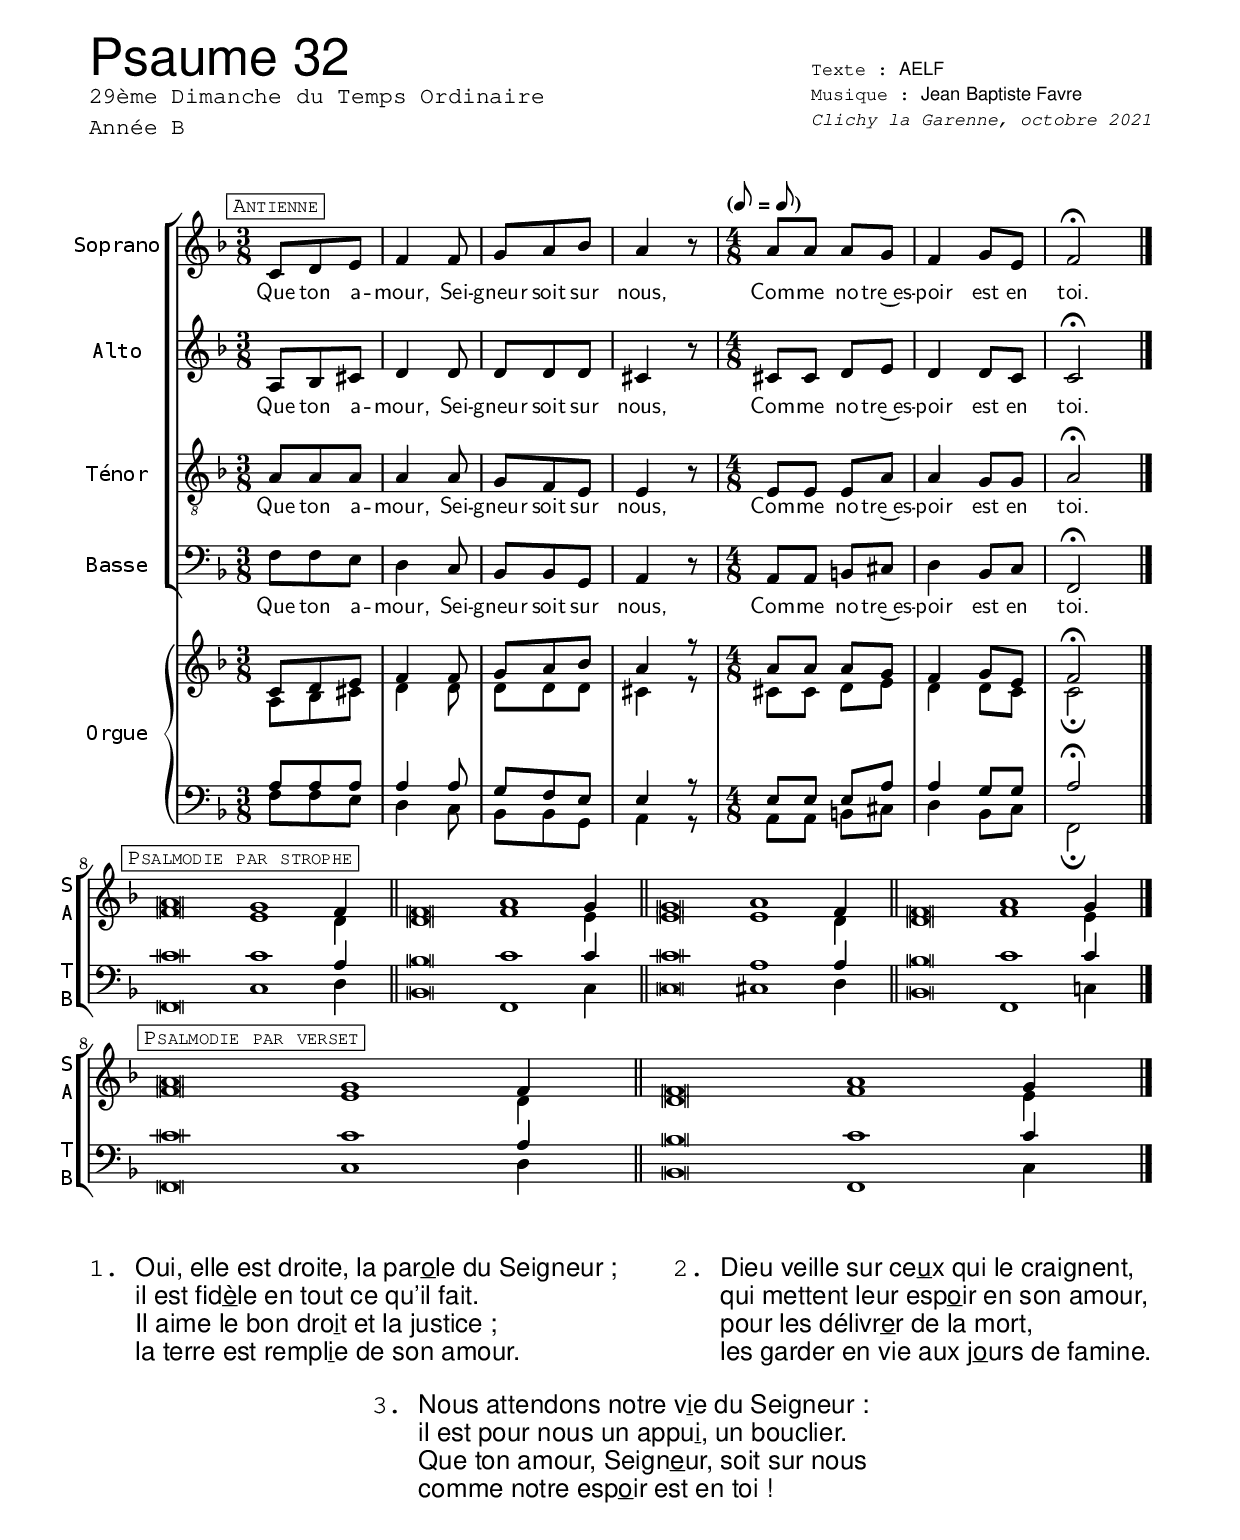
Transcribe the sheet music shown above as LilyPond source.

\version "2.18.2"
\language "english"
\include "../libs/commonFunctions.ily"

tempoVerseRallentando = {
  \set Score.tempoHideNote = ##t
  \tempo 4=60
}
tempoVerseAcelerando = {
  \set Score.tempoHideNote = ##t
  \tempo 2=120
}

scoreHeader = \header {
  title = "Psaume 32"
  subtitle = \markup { \column { "29ème Dimanche du Temps Ordinaire" "Année B" }}
  composer = "Jean Baptiste Favre"
  poet = "AELF"
  date = "Clichy la Garenne, octobre 2021"
}

global = {
  \key f \major
  \time 3/8
}

%%%%%%%%%%%%%%%%%%%%%%%%%%%%%%
%%%%%%%%%% Antiphon %%%%%%%%%%
%%%%%%%%%%%%%%%%%%%%%%%%%%%%%%

antiphonRythm = {
 s4.*4 s2*3 \bar "|." \break
}
antiphonMusicSoprano = \relative c' {
  \markCustom "Antienne"
  c8 d e f4 f8 g a bf a4 r8 \time 4/8 \tempo \markup {
    \concat {
      (
      \smaller \general-align #Y #DOWN \note {8} #1
      " = "
      \smaller \general-align #Y #DOWN \note {8} #1
      )
    }
  } a8 a a g f4 g8 e f2
  }

antiphonMusicAlto = \relative c' {
  a8 bf cs d4 d8 d d d cs4 r8 cs8 cs d e d4 d8 c c2
  }

antiphonMusicTenor =  \relative c' {
  a8 a a a4 a8 g8 f e e4 r8 e8 e e a a4 g8 g a2
  }

antiphonMusicBass =  \relative c {
  f8 f e d4 c8 bf bf g a4 r8 a8 a b cs d4 bf8 c f,2
  }

antiphonLyrics = \lyricmode {
  Que ton a -- mour, Sei -- gneur soit sur nous,
  Com -- me no -- tre~es -- poir est en toi.
  }

antiphonLyricsSoprano = \antiphonLyrics
antiphonLyricsAlto = \antiphonLyrics
antiphonLyricsTenor = \antiphonLyrics
antiphonLyricsBass = \antiphonLyrics

%%%%%%%%%%%%%%%%%%%%%%%%%%%%%%%%%%%%%%%%%%%%%%
%%%%%%%%%%          Verses          %%%%%%%%%%
%%%%%%%%%%%%%%%%%%%%%%%%%%%%%%%%%%%%%%%%%%%%%%
verseStropheRythm = {
  \accidentalStyle forget
  \once \override Score.RehearsalMark.break-align-symbols = #'(clef)
  \markCustom "Psalmodie par strophe" \cadenzaOn
  \tempoVerseAcelerando s\breve s1 \tempoVerseRallentando s4 \bar "||"
  \tempoVerseAcelerando s\breve s1 \tempoVerseRallentando s4 \bar "||"
  \tempoVerseAcelerando s\breve s1 \tempoVerseRallentando s4 \bar "||"
  \tempoVerseAcelerando s\breve s1 \tempoVerseRallentando s4 \bar "|." \break
}
verseRythm = {
  \markCustom "Psalmodie par verset" \cadenzaOn
  \tempoVerseAcelerando s\breve s1 \tempoVerseRallentando s4 \bar "||"
  \tempoVerseAcelerando s\breve s1 \tempoVerseRallentando s4 \bar "|."
}
verseStropheMusicSoprano = \relative c'' {
  a\breve g1 f4
  f\breve a1 g4
  g\breve a1 f4
  f\breve a1 g4
  }
verseMusicSoprano = \relative c'' {
  a\breve g1 f4
  f\breve a1 g4
  }
verseStropheMusicAlto = \relative c' {
  f\breve e1 d4
  d\breve f1 e4
  e\breve e1 d4
  d\breve f1 e4
  }
verseMusicAlto = \relative c' {
  f\breve e1 d4
  d\breve f1 e4
  }

verseStropheMusicTenor = \relative c' {
  c\breve c1 a4
  bf\breve c1 c4
  c\breve a1 a4
  bf\breve c1 c4
  }
verseMusicTenor = \relative c' {
  c\breve c1 a4
  bf\breve c1 c4
  }

verseStropheMusicBass = \relative c {
  f,\breve c'1 d4
  bf\breve f1 c'4
  c\breve cs1 d4
  bf\breve f1 c'4
  }
verseMusicBass = \relative c {
  f,\breve c'1 d4
  bf\breve f1 c'4
  }

verseLyrics = \markuplist {
  \override #'(font-family . sans)
  \override #'(font-size . 2)
  \column {
    \fill-line {
      \left-column{
        \concat { \typewriter "1. " "Oui, elle est droite, la par" \underline o "le du Seigneur&nbsp;;"}
        \concat { \typewriter "   " "il est fid" \underline è "le en tout ce qu’il fait."}
        \concat { \typewriter "   " "Il aime le bon dro" \underline i "t et la justice&nbsp;;"}
        \concat { \typewriter "   " "la terre est rempl" \underline i "e de son amour."}
      }
      \hspace #1
      \left-column{
        \concat { \typewriter "2. " "Dieu veille sur ce" \underline u "x qui le craignent,"}
        \concat { \typewriter "   " "qui mettent leur esp" \underline o "ir en son amour,"}
        \concat { \typewriter "   " "pour les délivr" \underline e "r de la mort,"}
        \concat { \typewriter "   " "les garder en vie aux j" \underline o "urs de famine."}
      }
    }
    \vspace #1
    \fill-line {
      \column {
        \concat { \typewriter "3. " "Nous attendons notre v" \underline i "e du Seigneur&nbsp;:"}
        \concat { \typewriter "   " "il est pour nous un appu" \underline i ", un bouclier."}
        \concat { \typewriter "   " "Que ton amour, Seign" \underline e "ur, soit sur nous"}
        \concat { \typewriter "   " "comme notre esp" \underline o "ir est en toi&nbsp;!"}
      }
    }
  }
}

%%%%%%%%%%%%%%%%%%%%%%%%%%%%%%%%%%%%%%%%%%%%%%%%%%%%%%%%%%%%%%%%%%%%%
%%%%%%%%%%%%%%%%%%%          Draw score          %%%%%%%%%%%%%%%%%%%%
%%%%%%%%%%%%%%%%%%%%%%%%%%%%%%%%%%%%%%%%%%%%%%%%%%%%%%%%%%%%%%%%%%%%%
% Load Piano settings & layout
partition = {
  <<
    % Antienne à 4 voix mixtes
    %\include "../libs/layouts/commonAntiphonFourVoices.ily"
    \new ChoirStaff = "Antophon4Voices" <<
      \new Staff = "AntiphonSopranoStaff" <<
        \once \override Staff.VerticalAxisGroup.remove-first = ##t
        \set Staff.instrumentName = "Soprano"
        \clef "treble"
        \new Dynamics \antiphonRythm
        \new Voice = "antiphonSoprano" { \global \antiphonMusicSoprano\fermata}
        \new Lyrics \lyricsto "antiphonSoprano" { \antiphonLyricsSoprano }
      >>
      \new Staff = "AntiphonAltoStaff" <<
        \once \override Staff.VerticalAxisGroup.remove-first = ##t
        \set Staff.instrumentName = "Alto"
        \clef "treble"
        \new Dynamics \antiphonRythm
        \new Voice = "antiphonAlto" { \global \antiphonMusicAlto\fermata }
        \new Lyrics \lyricsto "antiphonAlto" { \antiphonLyricsAlto }
      >>
      \new Staff = "AntiphonTenorStaff" <<
        \once \override Staff.VerticalAxisGroup.remove-first = ##t
        \set Staff.instrumentName = "Ténor"
        \clef "treble_8"
        \new Dynamics \antiphonRythm
        \new Voice = "antiphonTenor" { \global \antiphonMusicTenor\fermata }
        \new Lyrics \lyricsto "antiphonTenor" { \antiphonLyricsTenor }
      >>
      \new Staff  = "AntiphonBassStaff" <<
        \once \override Staff.VerticalAxisGroup.remove-first = ##t
        \set Staff.instrumentName = "Basse"
        \clef "bass"
        \new Dynamics \antiphonRythm
        \new Voice = "AntiphonBass" { \global \antiphonMusicBass\fermata }
        \new Lyrics \lyricsto "AntiphonBass" { \antiphonLyricsBass }
      >>
    >>
    %\include "../libs/layouts/commonPiano.ily"
    \new PianoStaff
    <<
      \set PianoStaff.instrumentName = #"Orgue"
      \new Staff <<
        \set Staff.printPartCombineTexts = ##f
        \once \override Staff.VerticalAxisGroup.remove-first = ##t
        \clef treble
        \new Voice = "soprani" {\global \voiceOne \antiphonMusicSoprano\fermata }
        \new Voice = "alti" {\global \voiceTwo \antiphonMusicAlto\fermata }
      >>
      \new Staff <<
        \set Staff.printPartCombineTexts = ##f
        \once \override Staff.VerticalAxisGroup.remove-first = ##t
        \clef bass
        \new Voice = "tenors" {\global \voiceThree \antiphonMusicTenor\fermata }
        \new Voice = "bass" {\global \voiceFour \antiphonMusicBass\fermata }
      >>
    >>
    % Psalmodie à 4 voix mixtes
    %\include "../libs/layouts/commonVerseFourVoices.ily"
    \new ChoirStaff = "versePsalmody"
    <<
      \new Staff = "verseSopranoAlto" <<
        \set Staff.shortInstrumentName = \markup { \right-column { "S" "A" } }
        \once \override Staff.VerticalAxisGroup.remove-first = ##t
        \global
        \clef treble
        \new Dynamics {\silence \antiphonMusicSoprano \verseStropheRythm \verseRythm}
        \new Voice = "verseSoprano" << \voiceOne {\silence \antiphonMusicSoprano \cadenzaOn \verseStropheMusicSoprano \verseMusicSoprano } >>
        \new Voice = "verseAlto" << \voiceTwo {\silence \antiphonMusicSoprano \cadenzaOn \verseStropheMusicAlto \verseMusicAlto } >>
      >>
      \new Staff = "verseTenorBass" <<
        \set Staff.shortInstrumentName = \markup { \right-column { "T" "B" } }
        \once \override Staff.VerticalAxisGroup.remove-first = ##t
        \global
        \clef bass
        \new Dynamics {\silence \antiphonMusicSoprano \verseStropheRythm \verseRythm}
        \new Voice = "verseTenor" << \voiceOne {\silence \antiphonMusicSoprano \cadenzaOn \verseStropheMusicTenor \verseMusicTenor } >>
        \new Voice = "verseBass" << \voiceTwo {\silence \antiphonMusicSoprano \cadenzaOn \verseStropheMusicBass \verseMusicBass } >>
      >>
    >>
  >>
}
%%%%%%%%%%%%% PARTITION VISUELLE %%%%%%%%%%%%%
% PDF output
\paper {
  top-margin = 1.5\cm
  bottom-margin = 1.5\cm
  left-margin = 1.5\cm
  right-margin = 1.5\cm
  markup-system-spacing = #'((basic-distance . 10)
     (minimum-distance . 10)
     (padding . 5)
     (stretchability . 5))
 system-system-spacing = #'((basic-distance . 5)
     (minimum-distance . 5)
     (padding . 1)
     (stretchability . 5))
  #(define fonts
    (set-global-fonts
     #:music "emmentaler"
     #:brace "emmentaler"
     #:roman "Latin Modern Roman"
     #:sans "Cantarell"
    ))
  #(include-special-characters)
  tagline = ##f
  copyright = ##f
  scoreTitleMarkup = \markup \columns {
    \fill-line {
      \column {
        \line {
          \left-column {
            \fontsize #8 \sans \fromproperty #'header:title
            \fontsize #1 \typewriter \fromproperty #'header:subtitle
          }
        }
      }
      \column {
        \line {
          \fontsize #-1
          \left-column {
            \line { \concat { \typewriter "Texte&nbsp;: " \sans \fromproperty #'header:poet \bold " " } }
            \line { \concat { \typewriter "Musique&nbsp;: " \sans \fromproperty #'header:composer \bold " " } }
            \typewriter \italic \fromproperty #'header:date
          }
        }
      }
    }
  }
}

#(set-global-staff-size 18)
\score {
  \partition
  \layout {
      ragged-last = ##f
      \context {
          \Staff
          \RemoveEmptyStaves
          \override NoteHead #'style = #'altdefault
          \override InstrumentName #'font-name = #"Monospace Regular"
      }
      \context {
          \PianoStaff
          \RemoveEmptyStaves
          \override NoteHead #'style = #'altdefault
          \override InstrumentName #'font-name = #"Monospace Regular"
      }
      \context {
          \ChoirStaff
          \RemoveEmptyStaves
          \override NoteHead #'style = #'altdefault
          \override InstrumentName #'font-name = #"Monospace Regular"
      }
      \override LyricText #'font-name = #"Latin Modern Sans"
      \override Score.RehearsalMark.font-family = #'typewriter
  }
  \scoreHeader
}
\verseLyrics

% Midi output
partitionStrophe = {
      \new PianoStaff = "antiphonMusic"
      <<
        \new Staff <<
          \global \clef treble
          \new Dynamics \antiphonRythm
          \new Voice = "antiphonMusicSoprano" \antiphonMusicSoprano
          \new Voice = "antiphonMusicAlto" \antiphonMusicAlto
        >>
        \new Staff <<
          \global \clef bass
          \new Dynamics \antiphonRythm
          \new Voice = "antiphonMusicTenor" \antiphonMusicTenor
          \new Voice = "antiphonMusicBass" \antiphonMusicBass
        >>
      >>
      \new ChoirStaff = "verseMusic"
      <<
        \new Staff = "verseMusicSA"
        <<
          \global
          \clef treble
          \new Dynamics {\verseStropheRythm}
          \new Voice = "verseMusicSoprano" \verseStropheMusicSoprano
          \new Voice = "verseMusicAlto" \verseStropheMusicAlto
        >>
        \new Staff = "verseMusicTB"
        <<
          \global
          \clef bass
          \new Dynamics {\verseStropheRythm}
          \new Voice = "verseMusicTenor" \verseStropheMusicTenor
          \new Voice = "verseMusicBass" \verseStropheMusicBass
        >>
      >>
    }
partitionVerset = {
      \new PianoStaff = "antiphonMusic"
      <<
        \new Staff <<
          \global \clef treble
          \new Dynamics \antiphonRythm
          \new Voice = "antiphonMusicSoprano" \antiphonMusicSoprano
          \new Voice = "antiphonMusicAlto" \antiphonMusicAlto
        >>
        \new Staff <<
          \global \clef bass
          \new Dynamics \antiphonRythm
          \new Voice = "antiphonMusicTenor" \antiphonMusicTenor
          \new Voice = "antiphonMusicBass" \antiphonMusicBass
        >>
      >>
      \new ChoirStaff = "verseMusic"
      <<
        \new Staff = "verseMusicSA"
        <<
          \global
          \clef treble
          \new Dynamics {\verseRythm}
          \new Voice = "verseMusicSoprano" \verseMusicSoprano
          \new Voice = "verseMusicAlto" \verseMusicAlto
        >>
        \new Staff = "verseMusicTB"
        <<
          \global
          \clef bass
          \new Dynamics {\verseRythm}
          \new Voice = "verseMusicTenor" \verseMusicTenor
          \new Voice = "verseMusicBass" \verseMusicBass
        >>
      >>
    }

\book {
\bookOutputSuffix "Verset"
\score {
  <<
    \keepWithTag #'audio \unfoldRepeats \partitionVerset
    \context Staff = "Soprano" {
      \set Score.midiMinimumVolume = #0.5
      \set Score.midiMaximumVolume = #0.7
      \set Staff.midiMinimumVolume = #0.8
      \set Staff.midiMaximumVolume = #1
    }
    \context Voice = "Soprano" {
      \set Score.midiMinimumVolume = #0.5
      \set Score.midiMaximumVolume = #0.7
      \set Staff.midiMinimumVolume = #0.8
      \set Staff.midiMaximumVolume = #1
    }
  >>
  \midi { \set midiMergeUnisons = ##t  \tempo 4. = 55}
}
}
\book {
\bookOutputSuffix "Strophe"
\score {
  <<
    \keepWithTag #'audio \unfoldRepeats \partitionStrophe
    \context Staff = "Soprano" {
      \set Score.midiMinimumVolume = #0.5
      \set Score.midiMaximumVolume = #0.7
      \set Staff.midiMinimumVolume = #0.8
      \set Staff.midiMaximumVolume = #1
    }
    \context Voice = "Soprano" {
      \set Score.midiMinimumVolume = #0.5
      \set Score.midiMaximumVolume = #0.7
      \set Staff.midiMinimumVolume = #0.8
      \set Staff.midiMaximumVolume = #1
    }
  >>
  \midi { \set midiMergeUnisons = ##t \tempo 4. = 55}
}
}